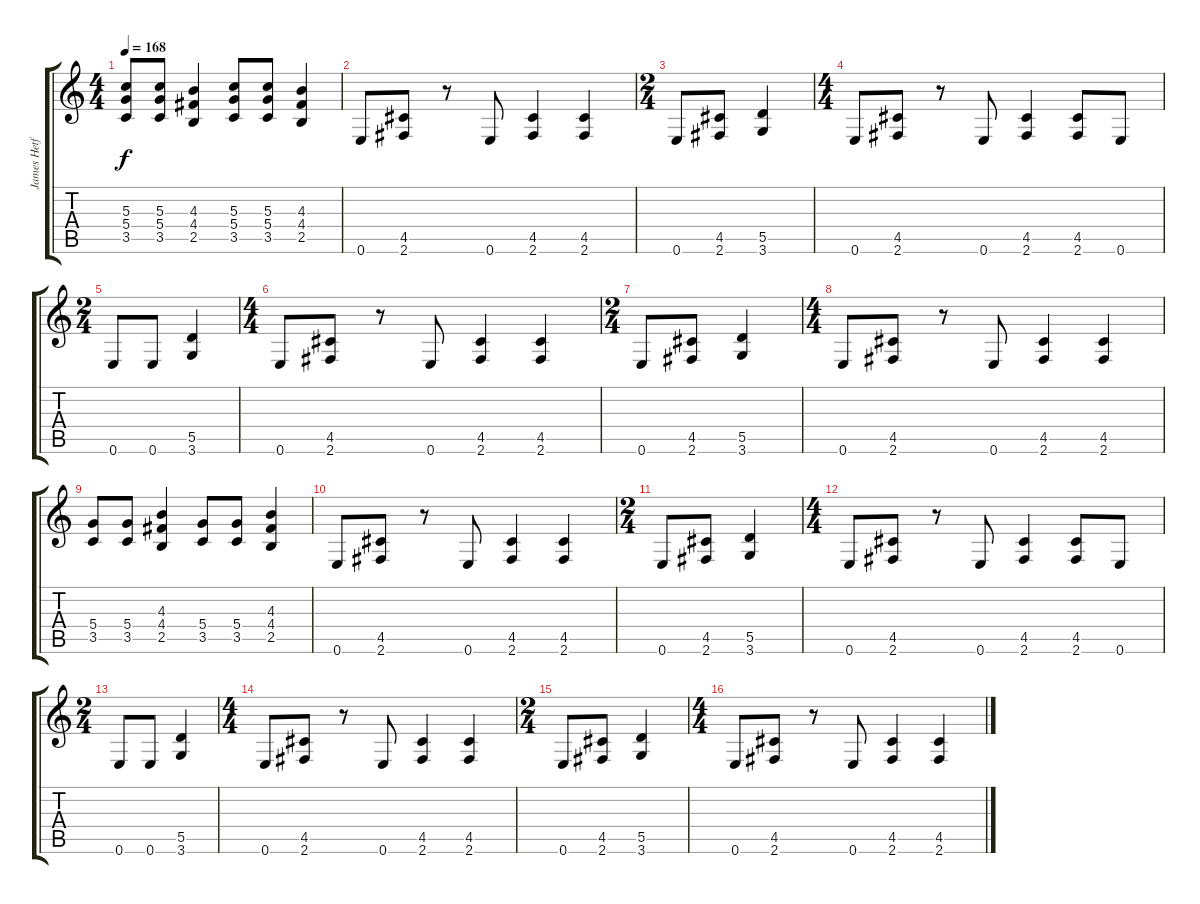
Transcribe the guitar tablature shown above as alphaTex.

\track ("James Hetfield Distortion" "James Hetf") {instrument distortionguitar}
\staff {score tabs}
\tuning (E4 B3 G3 D3 A2 E2) {hide}
\ts (4 4)
\tempo 168
\clef g2
\ks c
(5.3 5.4 3.5).8{dy f} (5.3 5.4 3.5).8 (4.3 4.4 2.5).4 (5.3 5.4 3.5).8 (5.3 5.4 3.5).8 (4.3 4.4 2.5).4 |
0.6.8 (4.5 2.6).8 r.8 0.6.8 (4.5 2.6).4 (4.5 2.6).4 |
\ts (2 4)
0.6.8 (4.5 2.6).8 (5.5 3.6).4 |
\ts (4 4)
0.6.8 (4.5 2.6).8 r.8 0.6.8 (4.5 2.6).4 (4.5 2.6).8 0.6.8 |
\ts (2 4)
0.6.8 0.6.8 (5.5 3.6).4 |
\ts (4 4)
0.6.8 (4.5 2.6).8 r.8 0.6.8 (4.5 2.6).4 (4.5 2.6).4 |
\ts (2 4)
0.6.8 (4.5 2.6).8 (5.5 3.6).4 |
\ts (4 4)
0.6.8 (4.5 2.6).8 r.8 0.6.8 (4.5 2.6).4 (4.5 2.6).4 |
(5.4 3.5).8 (5.4 3.5).8 (4.3 4.4 2.5).4 (5.4 3.5).8 (5.4 3.5).8 (4.3 4.4 2.5).4 |
0.6.8 (4.5 2.6).8 r.8 0.6.8 (4.5 2.6).4 (4.5 2.6).4 |
\ts (2 4)
0.6.8 (4.5 2.6).8 (5.5 3.6).4 |
\ts (4 4)
0.6.8 (4.5 2.6).8 r.8 0.6.8 (4.5 2.6).4 (4.5 2.6).8 0.6.8 |
\ts (2 4)
0.6.8 0.6.8 (5.5 3.6).4 |
\ts (4 4)
0.6.8 (4.5 2.6).8 r.8 0.6.8 (4.5 2.6).4 (4.5 2.6).4 |
\ts (2 4)
0.6.8 (4.5 2.6).8 (5.5 3.6).4 |
\ts (4 4)
0.6.8 (4.5 2.6).8 r.8 0.6.8 (4.5 2.6).4 (4.5 2.6).4
